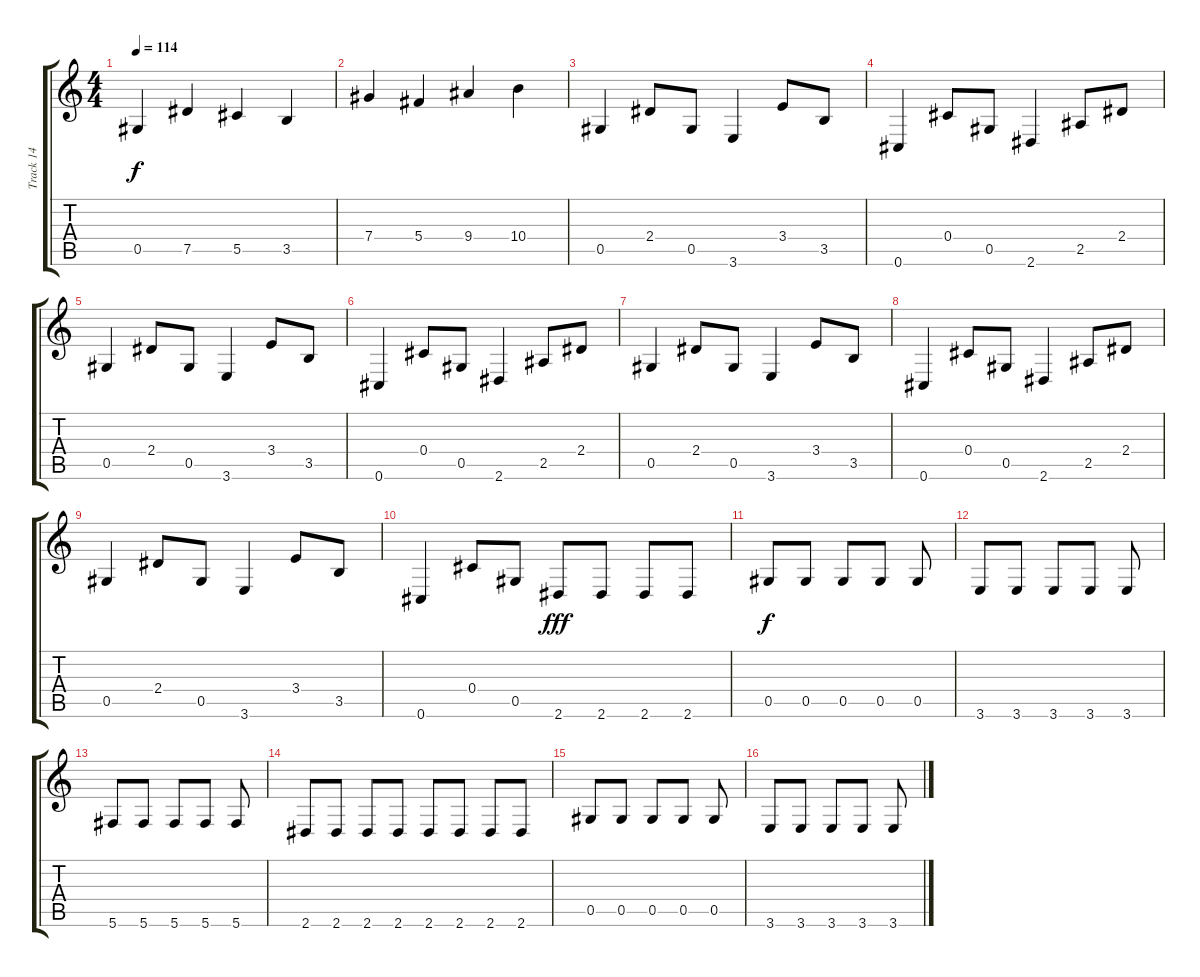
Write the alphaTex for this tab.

\track ("Track 14" "Track 14") {instrument electricbassfinger}
\staff {score tabs}
\tuning (Eb4 Bb3 Gb3 Db3 Ab2 Db2) {hide}
\ts (4 4)
\tempo 114
\clef g2
\ks c
0.5.4{dy f} 7.5.4 5.5.4 3.5.4 |
7.4.4 5.4.4 9.4.4 10.4.4 |
0.5.4{volume 16} 2.4.8 0.5.8 3.6.4 3.4.8 3.5.8 |
0.6.4 0.4.8 0.5.8 2.6.4 2.5.8 2.4.8 |
0.5.4 2.4.8 0.5.8 3.6.4 3.4.8 3.5.8 |
0.6.4 0.4.8 0.5.8 2.6.4 2.5.8 2.4.8 |
0.5.4 2.4.8 0.5.8 3.6.4 3.4.8 3.5.8 |
0.6.4 0.4.8 0.5.8 2.6.4 2.5.8 2.4.8 |
0.5.4 2.4.8 0.5.8 3.6.4 3.4.8 3.5.8 |
0.6.4 0.4.8 0.5.8 2.6.8{dy fff} 2.6.8 2.6.8 2.6.8 |
0.5.8{dy f} 0.5.8 0.5.8 0.5.8 0.5.8 |
3.6.8 3.6.8 3.6.8 3.6.8 3.6.8 |
5.6.8 5.6.8 5.6.8 5.6.8 5.6.8 |
2.6.8 2.6.8 2.6.8 2.6.8 2.6.8 2.6.8 2.6.8 2.6.8 |
0.5.8 0.5.8 0.5.8 0.5.8 0.5.8 |
3.6.8 3.6.8 3.6.8 3.6.8 3.6.8
